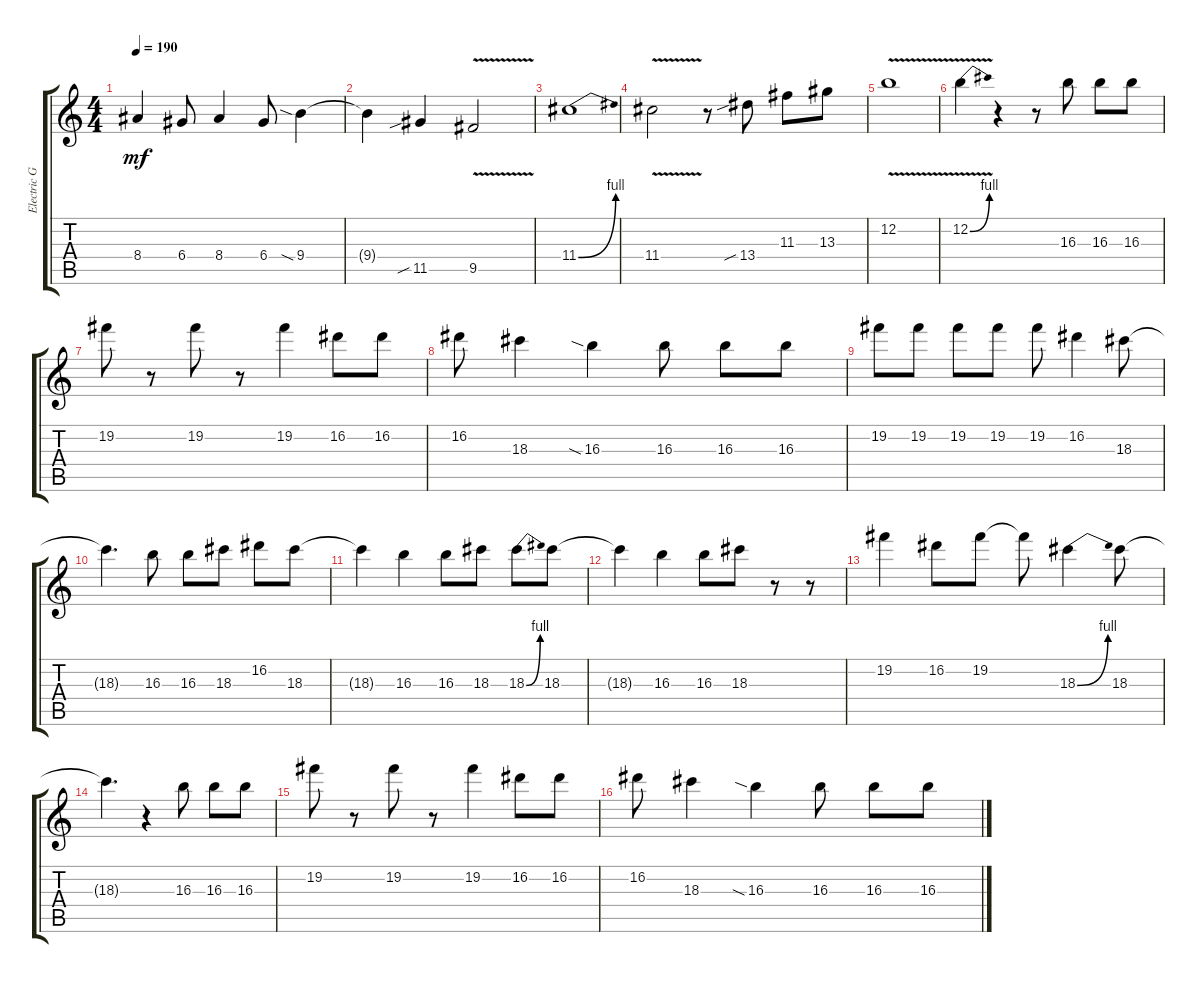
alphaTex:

\track ("Electric Guitar" "Electric G") {instrument distortionguitar}
\staff {score tabs}
\tuning (E4 B3 G3 D3 A2 E2) {hide}
\ts (4 4)
\tempo 190
\clef g2
\ks c
8.4.4{dy mf} 6.4.8 8.4.4 6.4.8 9.4{sia}.4 |
9.4{t}.4 11.5{sib}.4 9.5{v}.2 |
11.4{be (bend 0 0 60 4)}.1 |
11.4{v}.2 r.8 13.4{sib}.8 11.3.8 13.3.8 |
12.2{v}.1 |
12.2{be (bend 0 0 60 4) v}.4 r.4 r.8 16.3.8 16.3.8 16.3.8 |
19.2.8 r.8 19.2.8 r.8 19.2.4 16.2.8 16.2.8 |
16.2.8 18.3.4 16.3{sia}.4 16.3.8 16.3.8 16.3.8 |
19.2.8 19.2.8 19.2.8 19.2.8 19.2.8 16.2.4 18.3.8 |
18.3{t}.4{d} 16.3.8 16.3.8 18.3.8 16.2.8 18.3.8 |
18.3{t}.4 16.3.4 16.3.8 18.3.8 18.3{be (bend 0 0 60 4)}.8 18.3.8 |
18.3{t}.4 16.3.4 16.3.8 18.3.8 r.8 r.8 |
19.2.4 16.2.8 19.2.8 19.2{t}.8 18.3{be (bend 0 0 60 4)}.4 18.3.8 |
18.3{t}.4{d} r.4 16.3.8 16.3.8 16.3.8 |
19.2.8 r.8 19.2.8 r.8 19.2.4 16.2.8 16.2.8 |
16.2.8 18.3.4 16.3{sia}.4 16.3.8 16.3.8 16.3.8
